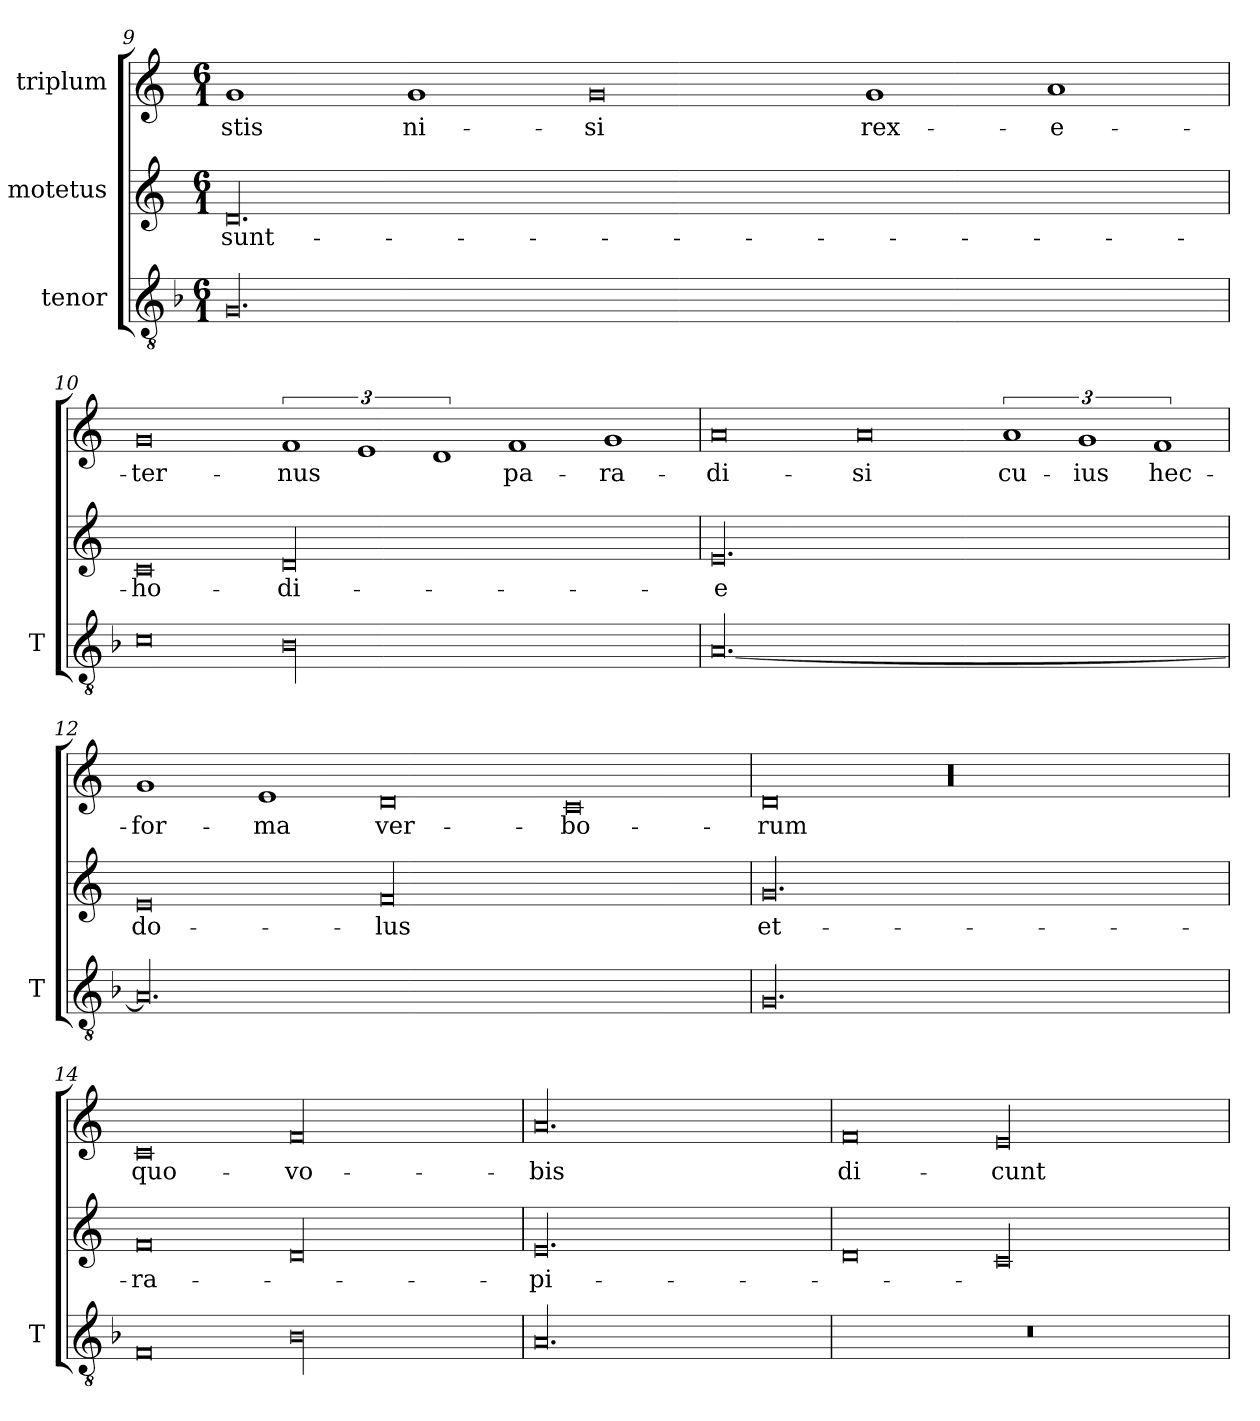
**kern	**kern	**text	**kern	**text
*part3	*part2	*part2	*part1	*part1
*staff3	*staff2	*staff2	*staff1	*staff1
*I"tenor	*I"motetus	*	*I"triplum	*
*I'T	*	*	*	*
!!LO:LB:g=z
*clefGv2	*clefG2	*	*clefG2	*
*k[b-]	*k[]	*	*k[]	*
*F:	*C:	*	*C:	*
*M6/1	*M6/1	*	*M6/1	*
=9	=9	=9	=9	=9
00.G/	00.d/	sunt-	1g/	-stis
.	.	.	1g/	ni-
.	.	.	0g/	-si
.	.	.	1g/	rex-
.	.	.	1a/	e-
=10	=10	=10	=10	=10
0c\	0c/	ho-	0g/	-ter-
00B-\	00d/	-di-	3%2f/	-nus
.	.	.	3%2e/	.
.	.	.	3%2d/	.
.	.	.	1f/	pa-
.	.	.	1g/	-ra-
=11	=11	=11	=11	=11
[00.A/	00.e/	-e	0a/	-di-
.	.	.	0a/	-si
.	.	.	3%2a/	cu-
.	.	.	3%2g/	-ius
.	.	.	3%2f/	hec-
=12	=12	=12	=12	=12
00.A/]	0e/	do-	1g/	for-
.	.	.	1e/	-ma
.	00fi/	-lus	0d/	ver-
.	.	.	0ci/	-bo-
!!LO:PB:g=z
=13	=13	=13	=13	=13
00.G/	00.g/	et-	0d/	-rum
.	.	.	00r	.
=14	=14	=14	=14	=14
0F/	0f/	ra-	0c/	quo-
00B-\	00d/	.	00f/	vo-
=15	=15	=15	=15	=15
00.A/	00.e/	-pi-	00.a/	-bis
=16	=16	=16	=16	=16
00.r	0d/	.	0f/	di-
.	00c/	.	00e/	-cunt
=	=	=	=	=
*-	*-	*-	*-	*-
